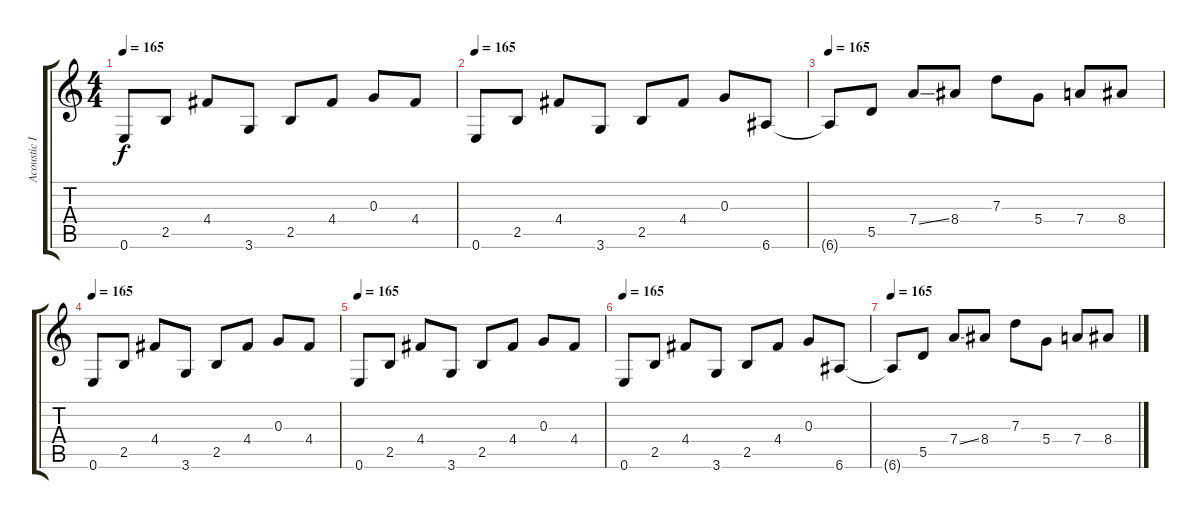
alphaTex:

\track ("Acoustic II" "Acoustic I") {instrument acousticguitarsteel}
\staff {score tabs}
\tuning (E4 B3 G3 D3 A2 E2) {hide}
\ts (4 4)
\tempo 165
\clef g2
\ks c
0.6.8{dy f} 2.5.8 4.4.8 3.6.8 2.5.8 4.4.8 0.3.8 4.4.8 |
\tempo 165
0.6.8 2.5.8 4.4.8 3.6.8 2.5.8 4.4.8 0.3.8 6.6.8 |
\tempo 165
6.6{t}.8 5.5.8 7.4{ss}.8 8.4.8 7.3.8 5.4.8 7.4.8 8.4.8 |
\tempo 165
0.6.8 2.5.8 4.4.8 3.6.8 2.5.8 4.4.8 0.3.8 4.4.8 |
\tempo 165
0.6.8 2.5.8 4.4.8 3.6.8 2.5.8 4.4.8 0.3.8 4.4.8 |
\tempo 165
0.6.8 2.5.8 4.4.8 3.6.8 2.5.8 4.4.8 0.3.8 6.6.8 |
\tempo 165
6.6{t}.8 5.5.8 7.4{ss}.8 8.4.8 7.3.8 5.4.8 7.4.8 8.4.8
